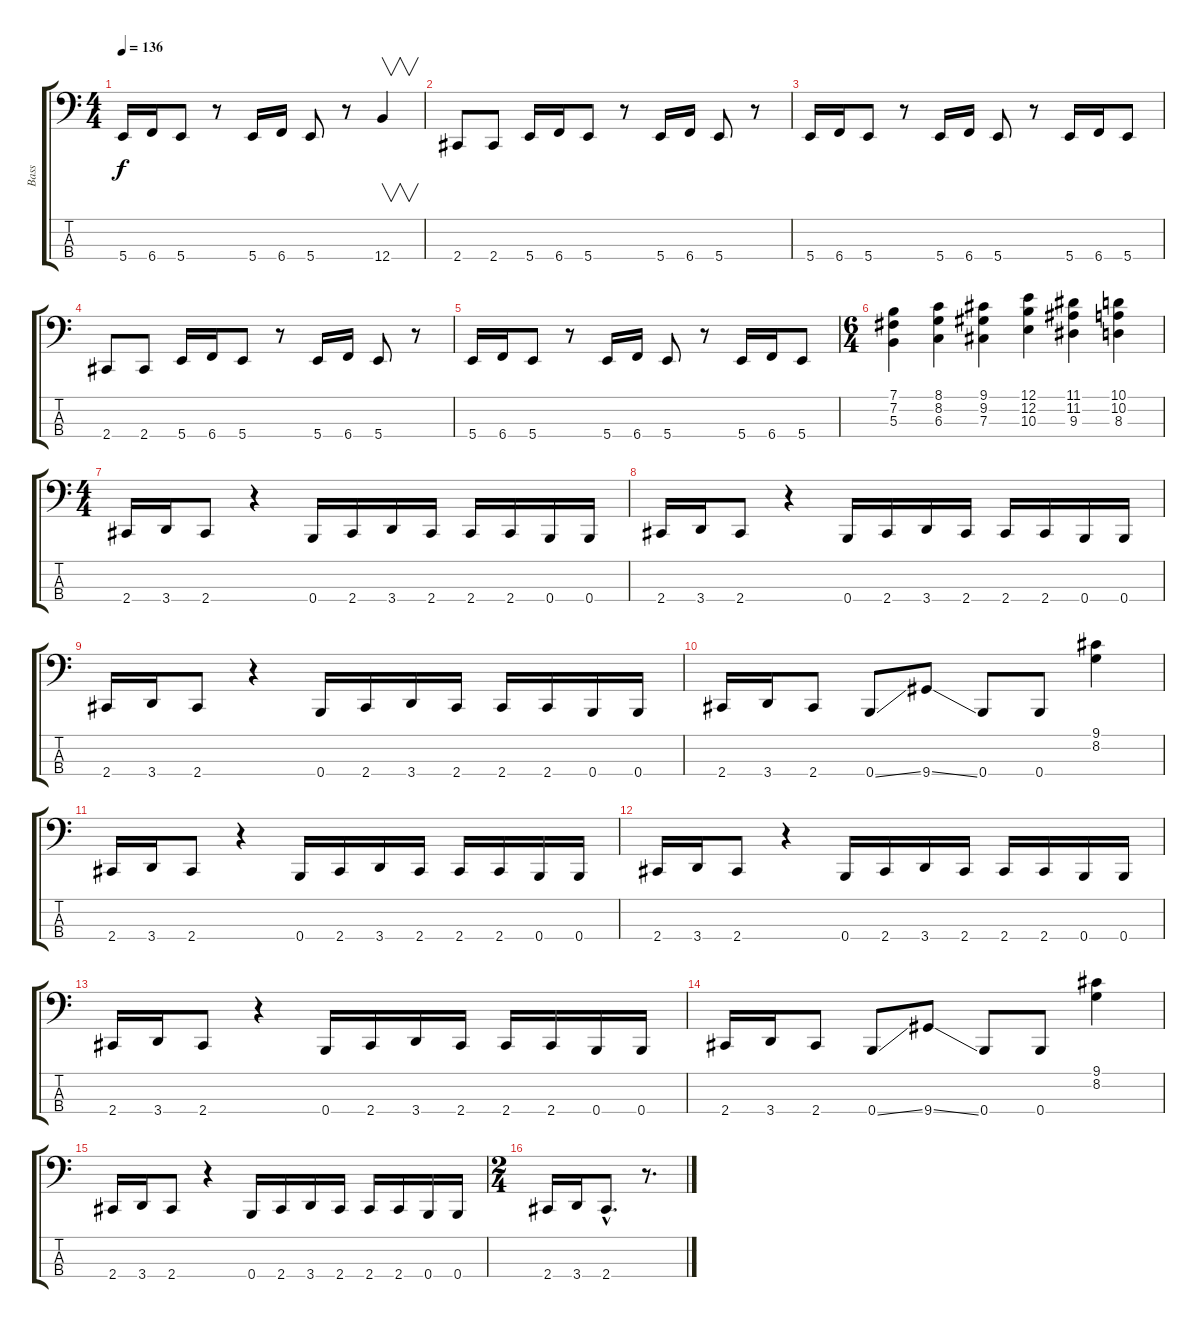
\track ("Bass" "Bass") {instrument slapbass1}
\staff {score tabs}
\tuning (E2 B1 Gb1 B0) {hide}
\ts (4 4)
\tempo 136
\clef f4
\ks c
5.4.16{dy f} 6.4.16 5.4.8 r.8 5.4.16 6.4.16 5.4.8 r.8 12.4.4{v} |
2.4.8 2.4.8 5.4.16 6.4.16 5.4.8 r.8 5.4.16 6.4.16 5.4.8 r.8 |
5.4.16 6.4.16 5.4.8 r.8 5.4.16 6.4.16 5.4.8 r.8 5.4.16 6.4.16 5.4.8 |
2.4.8 2.4.8 5.4.16 6.4.16 5.4.8 r.8 5.4.16 6.4.16 5.4.8 r.8 |
5.4.16 6.4.16 5.4.8 r.8 5.4.16 6.4.16 5.4.8 r.8 5.4.16 6.4.16 5.4.8 |
\ts (6 4)
(7.1 7.2 5.3).4 (8.1 8.2 6.3).4 (9.1 9.2 7.3).4 (12.1 12.2 10.3).4 (11.1 11.2 9.3).4 (10.1 10.2 8.3).4 |
\ts (4 4)
2.4.16 3.4.16 2.4.8 r.4 0.4.16 2.4.16 3.4.16 2.4.16 2.4.16 2.4.16 0.4.16 0.4.16 |
2.4.16 3.4.16 2.4.8 r.4 0.4.16 2.4.16 3.4.16 2.4.16 2.4.16 2.4.16 0.4.16 0.4.16 |
2.4.16 3.4.16 2.4.8 r.4 0.4.16 2.4.16 3.4.16 2.4.16 2.4.16 2.4.16 0.4.16 0.4.16 |
2.4.16 3.4.16 2.4.8 0.4{ss}.8 9.4{ss}.8 0.4.8 0.4.8 (9.1 8.2).4 |
2.4.16 3.4.16 2.4.8 r.4 0.4.16 2.4.16 3.4.16 2.4.16 2.4.16 2.4.16 0.4.16 0.4.16 |
2.4.16 3.4.16 2.4.8 r.4 0.4.16 2.4.16 3.4.16 2.4.16 2.4.16 2.4.16 0.4.16 0.4.16 |
2.4.16 3.4.16 2.4.8 r.4 0.4.16 2.4.16 3.4.16 2.4.16 2.4.16 2.4.16 0.4.16 0.4.16 |
2.4.16 3.4.16 2.4.8 0.4{ss}.8 9.4{ss}.8 0.4.8 0.4.8 (9.1 8.2).4 |
2.4.16 3.4.16 2.4.8 r.4 0.4.16 2.4.16 3.4.16 2.4.16 2.4.16 2.4.16 0.4.16 0.4.16 |
\ts (2 4)
2.4.16 3.4.16 2.4{hac}.8{d} r.8{d}
